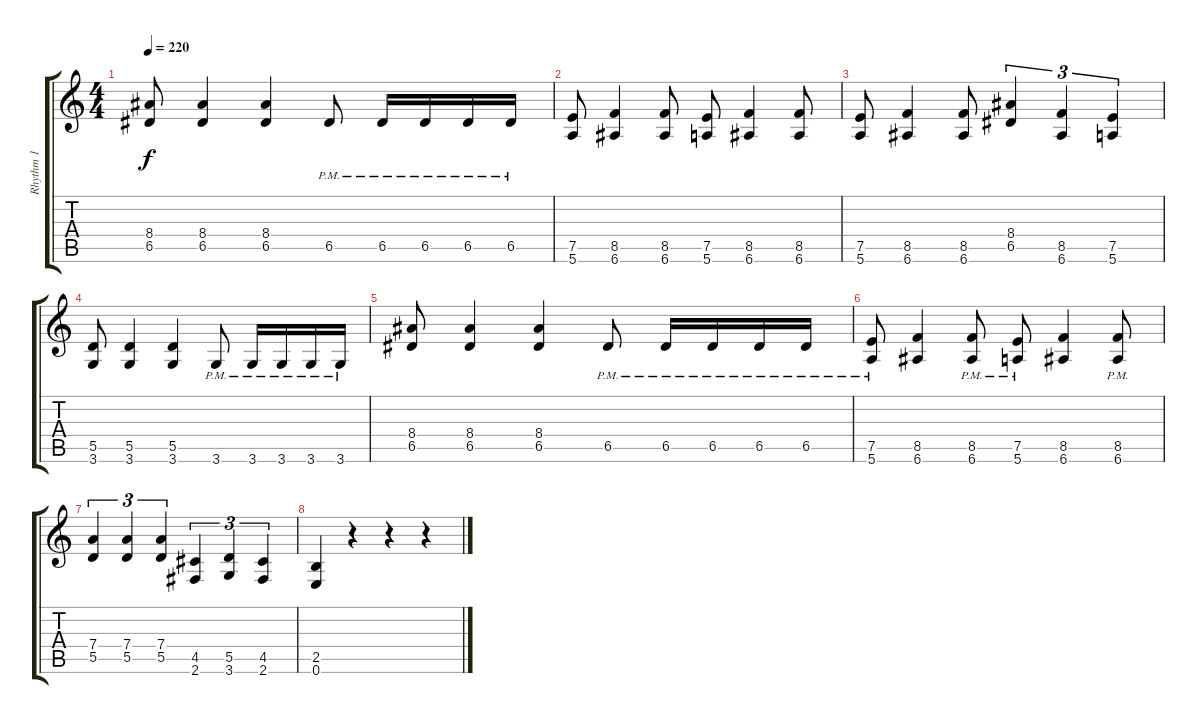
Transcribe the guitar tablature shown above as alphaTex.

\track ("Rhythm 1" "Rhythm 1") {instrument distortionguitar}
\staff {score tabs}
\tuning (E4 B3 G3 D3 A2 E2) {hide}
\ts (4 4)
\tempo 220
\clef g2
\ks c
(8.4 6.5).8{dy f} (8.4 6.5).4 (8.4 6.5).4 6.5{pm}.8 6.5{pm}.16 6.5{pm}.16 6.5{pm}.16 6.5{pm}.16 |
(7.5 5.6).8 (8.5 6.6).4 (8.5 6.6).8 (7.5 5.6).8 (8.5 6.6).4 (8.5 6.6).8 |
(7.5 5.6).8 (8.5 6.6).4 (8.5 6.6).8 (8.4 6.5).4{tu (3 2)} (8.5 6.6).4{tu (3 2)} (7.5 5.6).4{tu (3 2)} |
(5.5 3.6).8 (5.5 3.6).4 (5.5 3.6).4 3.6{pm}.8 3.6{pm}.16 3.6{pm}.16 3.6{pm}.16 3.6{pm}.16 |
(8.4 6.5).8 (8.4 6.5).4 (8.4 6.5).4 6.5{pm}.8 6.5{pm}.16 6.5{pm}.16 6.5{pm}.16 6.5{pm}.16 |
(7.5{pm} 5.6{pm}).8 (8.5 6.6).4 (8.5{pm} 6.6{pm}).8 (7.5{pm} 5.6{pm}).8 (8.5 6.6).4 (8.5{pm} 6.6{pm}).8 |
(7.4 5.5).4{tu (3 2)} (7.4 5.5).4{tu (3 2)} (7.4 5.5).4{tu (3 2)} (4.5 2.6).4{tu (3 2)} (5.5 3.6).4{tu (3 2)} (4.5 2.6).4{tu (3 2)} |
(2.5 0.6).4 r.4 r.4 r.4
